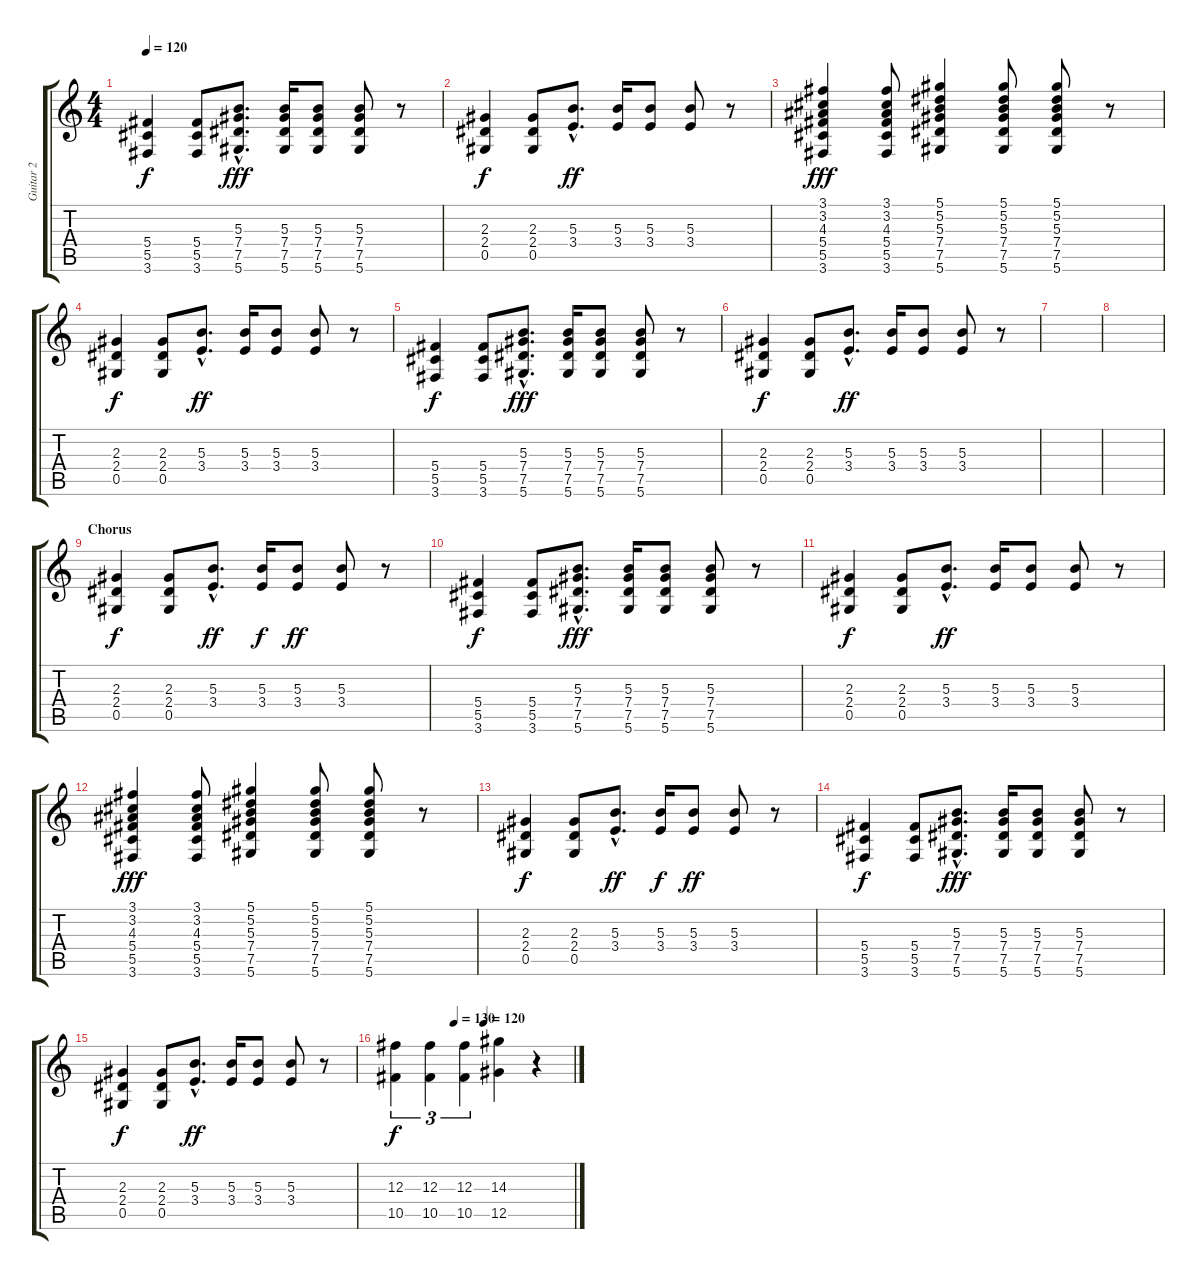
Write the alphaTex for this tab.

\track ("Guitar 2" "Guitar 2") {instrument electricguitarclean}
\staff {score tabs}
\tuning (Eb4 Bb3 Gb3 Db3 Ab2 Eb2) {hide}
\ts (4 4)
\tempo 120
\clef g2
\ks c
(5.4 5.5 3.6).4{dy f} (5.4 5.5 3.6).8 (5.3{hac} 7.4{hac} 7.5{hac} 5.6{hac}).8{d dy fff} (5.3 7.4 7.5 5.6).16 (5.3 7.4 7.5 5.6).8 (5.3 7.4 7.5 5.6).8 r.8 |
(2.3 2.4 0.5).4{dy f} (2.3 2.4 0.5).8 (5.3{hac} 3.4{hac}).8{d dy ff} (5.3 3.4).16 (5.3 3.4).8 (5.3 3.4).8 r.8 |
(3.1 3.2 4.3 5.4 5.5 3.6).4{dy fff} (3.1 3.2 4.3 5.4 5.5 3.6).8 (5.1 5.2 5.3 7.4 7.5 5.6).4 (5.1 5.2 5.3 7.4 7.5 5.6).8 (5.1 5.2 5.3 7.4 7.5 5.6).8 r.8 |
(2.3 2.4 0.5).4{dy f} (2.3 2.4 0.5).8 (5.3{hac} 3.4{hac}).8{d dy ff} (5.3 3.4).16 (5.3 3.4).8 (5.3 3.4).8 r.8 |
(5.4 5.5 3.6).4{dy f} (5.4 5.5 3.6).8 (5.3{hac} 7.4{hac} 7.5{hac} 5.6{hac}).8{d dy fff} (5.3 7.4 7.5 5.6).16 (5.3 7.4 7.5 5.6).8 (5.3 7.4 7.5 5.6).8 r.8 |
(2.3 2.4 0.5).4{dy f} (2.3 2.4 0.5).8 (5.3{hac} 3.4{hac}).8{d dy ff} (5.3 3.4).16 (5.3 3.4).8 (5.3 3.4).8 r.8 |
|
|
\section ("" "Chorus")
(2.3 2.4 0.5).4{dy f volume 11} (2.3 2.4 0.5).8 (5.3{hac} 3.4{hac}).8{d dy ff} (5.3 3.4).16{dy f} (5.3 3.4).8{dy ff} (5.3 3.4).8 r.8 |
(5.4 5.5 3.6).4{dy f} (5.4 5.5 3.6).8 (5.3{hac} 7.4{hac} 7.5{hac} 5.6{hac}).8{d dy fff} (5.3 7.4 7.5 5.6).16 (5.3 7.4 7.5 5.6).8 (5.3 7.4 7.5 5.6).8 r.8 |
(2.3 2.4 0.5).4{dy f} (2.3 2.4 0.5).8 (5.3{hac} 3.4{hac}).8{d dy ff} (5.3 3.4).16 (5.3 3.4).8 (5.3 3.4).8 r.8 |
(3.1 3.2 4.3 5.4 5.5 3.6).4{dy fff} (3.1 3.2 4.3 5.4 5.5 3.6).8 (5.1 5.2 5.3 7.4 7.5 5.6).4 (5.1 5.2 5.3 7.4 7.5 5.6).8 (5.1 5.2 5.3 7.4 7.5 5.6).8 r.8 |
(2.3 2.4 0.5).4{dy f volume 11} (2.3 2.4 0.5).8 (5.3{hac} 3.4{hac}).8{d dy ff} (5.3 3.4).16{dy f} (5.3 3.4).8{dy ff} (5.3 3.4).8 r.8 |
(5.4 5.5 3.6).4{dy f} (5.4 5.5 3.6).8 (5.3{hac} 7.4{hac} 7.5{hac} 5.6{hac}).8{d dy fff} (5.3 7.4 7.5 5.6).16 (5.3 7.4 7.5 5.6).8 (5.3 7.4 7.5 5.6).8 r.8 |
(2.3 2.4 0.5).4{dy f} (2.3 2.4 0.5).8 (5.3{hac} 3.4{hac}).8{d dy ff} (5.3 3.4).16 (5.3 3.4).8 (5.3 3.4).8 r.8 |
\tempo (130 0.3333333333333333)
\tempo (120 0.5)
(12.3 10.5).4{tu (3 2) dy f} (12.3 10.5).4{tu (3 2)} (12.3 10.5).4{tu (3 2)} (14.3 12.5).4 r.4
